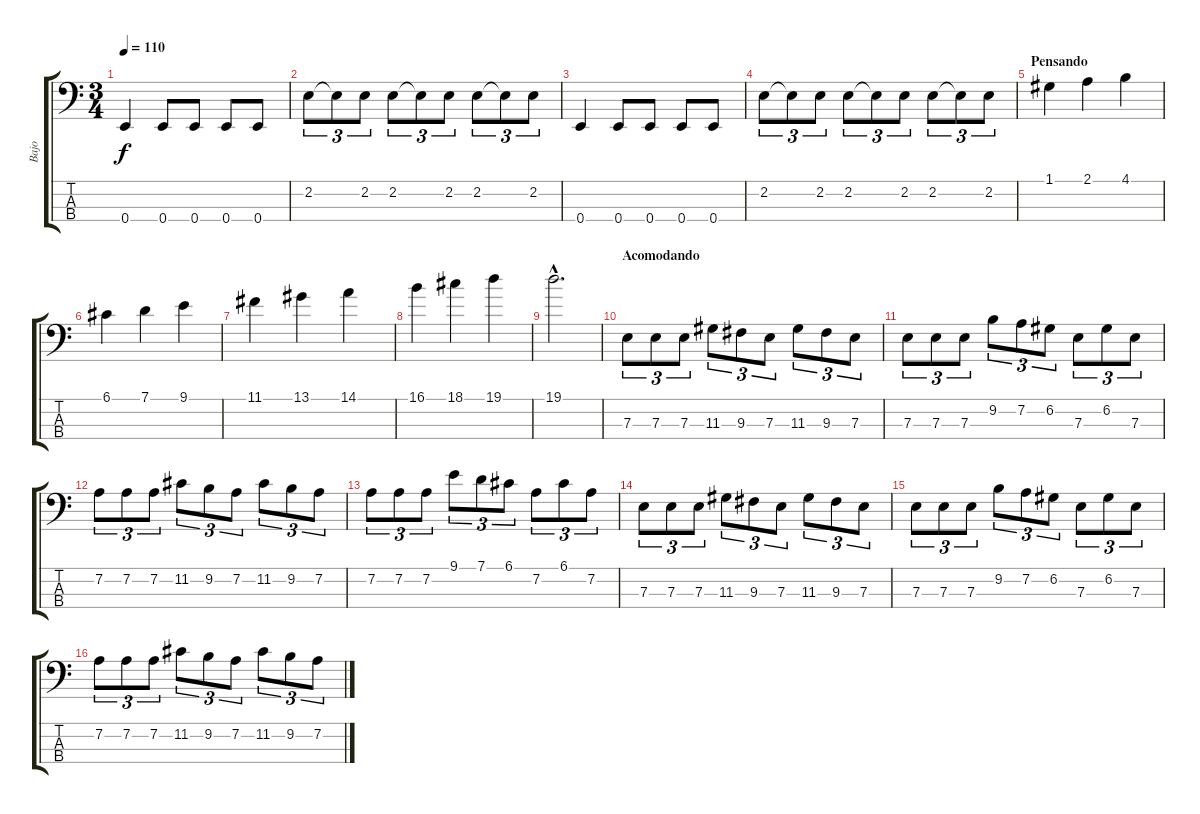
\track ("Bajo" "Bajo") {instrument electricbassfinger}
\staff {score tabs}
\tuning (G2 D2 A1 E1) {hide}
\ts (3 4)
\tempo 110
\clef f4
\ks c
0.4.4{dy f} 0.4.8 0.4.8 0.4.8 0.4.8 |
2.2.8{tu (3 2)} 2.2{t}.8{tu (3 2)} 2.2.8{tu (3 2)} 2.2.8{tu (3 2)} 2.2{t}.8{tu (3 2)} 2.2.8{tu (3 2)} 2.2.8{tu (3 2)} 2.2{t}.8{tu (3 2)} 2.2.8{tu (3 2)} |
0.4.4 0.4.8 0.4.8 0.4.8 0.4.8 |
2.2.8{tu (3 2)} 2.2{t}.8{tu (3 2)} 2.2.8{tu (3 2)} 2.2.8{tu (3 2)} 2.2{t}.8{tu (3 2)} 2.2.8{tu (3 2)} 2.2.8{tu (3 2)} 2.2{t}.8{tu (3 2)} 2.2.8{tu (3 2)} |
\section ("" "Pensando")
1.1.4 2.1.4 4.1.4 |
6.1.4 7.1.4 9.1.4 |
11.1.4 13.1.4 14.1.4 |
16.1.4 18.1.4 19.1.4 |
19.1{hac}.2{d} |
\section ("" "Acomodando")
7.3.8{tu (3 2)} 7.3.8{tu (3 2)} 7.3.8{tu (3 2)} 11.3.8{tu (3 2)} 9.3.8{tu (3 2)} 7.3.8{tu (3 2)} 11.3.8{tu (3 2)} 9.3.8{tu (3 2)} 7.3.8{tu (3 2)} |
7.3.8{tu (3 2)} 7.3.8{tu (3 2)} 7.3.8{tu (3 2)} 9.2.8{tu (3 2)} 7.2.8{tu (3 2)} 6.2.8{tu (3 2)} 7.3.8{tu (3 2)} 6.2.8{tu (3 2)} 7.3.8{tu (3 2)} |
7.2.8{tu (3 2)} 7.2.8{tu (3 2)} 7.2.8{tu (3 2)} 11.2.8{tu (3 2)} 9.2.8{tu (3 2)} 7.2.8{tu (3 2)} 11.2.8{tu (3 2)} 9.2.8{tu (3 2)} 7.2.8{tu (3 2)} |
7.2.8{tu (3 2)} 7.2.8{tu (3 2)} 7.2.8{tu (3 2)} 9.1.8{tu (3 2)} 7.1.8{tu (3 2)} 6.1.8{tu (3 2)} 7.2.8{tu (3 2)} 6.1.8{tu (3 2)} 7.2.8{tu (3 2)} |
7.3.8{tu (3 2)} 7.3.8{tu (3 2)} 7.3.8{tu (3 2)} 11.3.8{tu (3 2)} 9.3.8{tu (3 2)} 7.3.8{tu (3 2)} 11.3.8{tu (3 2)} 9.3.8{tu (3 2)} 7.3.8{tu (3 2)} |
7.3.8{tu (3 2)} 7.3.8{tu (3 2)} 7.3.8{tu (3 2)} 9.2.8{tu (3 2)} 7.2.8{tu (3 2)} 6.2.8{tu (3 2)} 7.3.8{tu (3 2)} 6.2.8{tu (3 2)} 7.3.8{tu (3 2)} |
7.2.8{tu (3 2)} 7.2.8{tu (3 2)} 7.2.8{tu (3 2)} 11.2.8{tu (3 2)} 9.2.8{tu (3 2)} 7.2.8{tu (3 2)} 11.2.8{tu (3 2)} 9.2.8{tu (3 2)} 7.2.8{tu (3 2)}
